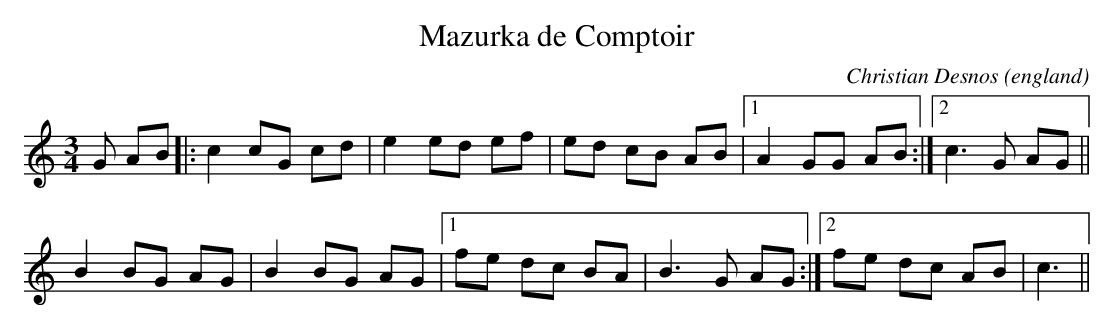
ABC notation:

X:1
T:Mazurka de Comptoir
O:england
C:Christian Desnos
M:3/4
L:1/8
K:C
G AB|:c2 cG cd|e2 ed ef|ed cB AB|1 A2 GG AB:|2 c3 G AG||
B2 BG AG|B2 BG AG|1 fe dc BA|B3 G AG:|2  fe dc AB|c3||
